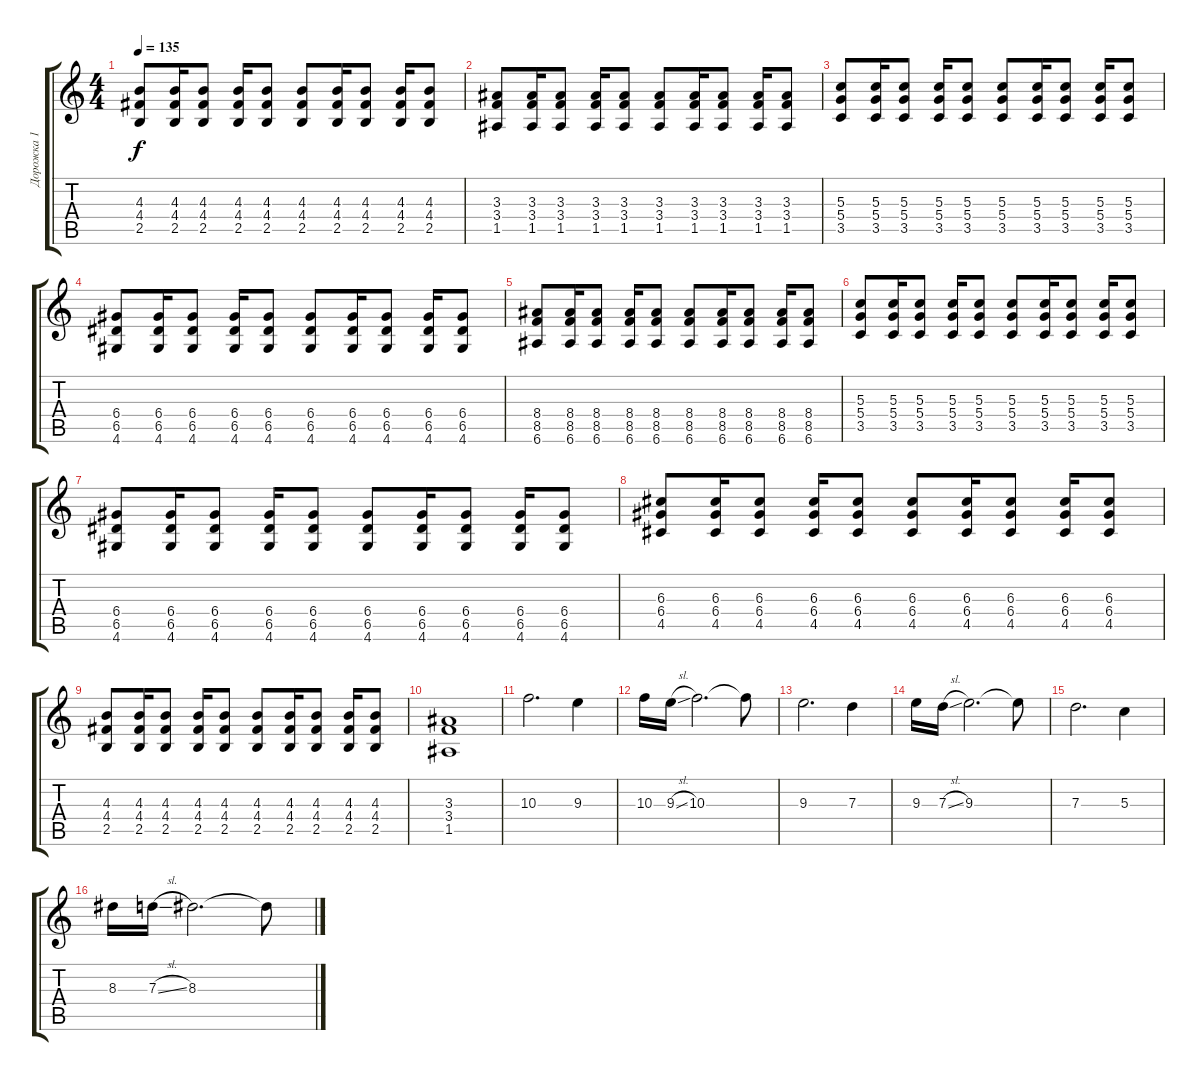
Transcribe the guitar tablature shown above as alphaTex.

\track ("Дорожка 1" "Дорожка 1") {instrument overdrivenguitar}
\staff {score tabs}
\tuning (E4 B3 G3 D3 A2 E2) {hide}
\ts (4 4)
\tempo 135
\clef g2
\ks c
(4.3 4.4 2.5).8{dy f} (4.3 4.4 2.5).16 (4.3 4.4 2.5).8 (4.3 4.4 2.5).16 (4.3 4.4 2.5).8 (4.3 4.4 2.5).8 (4.3 4.4 2.5).16 (4.3 4.4 2.5).8 (4.3 4.4 2.5).16 (4.3 4.4 2.5).8 |
(3.3 3.4 1.5).8 (3.3 3.4 1.5).16 (3.3 3.4 1.5).8 (3.3 3.4 1.5).16 (3.3 3.4 1.5).8 (3.3 3.4 1.5).8 (3.3 3.4 1.5).16 (3.3 3.4 1.5).8 (3.3 3.4 1.5).16 (3.3 3.4 1.5).8 |
(5.3 5.4 3.5).8 (5.3 5.4 3.5).16 (5.3 5.4 3.5).8 (5.3 5.4 3.5).16 (5.3 5.4 3.5).8 (5.3 5.4 3.5).8 (5.3 5.4 3.5).16 (5.3 5.4 3.5).8 (5.3 5.4 3.5).16 (5.3 5.4 3.5).8 |
(6.4 6.5 4.6).8 (6.4 6.5 4.6).16 (6.4 6.5 4.6).8 (6.4 6.5 4.6).16 (6.4 6.5 4.6).8 (6.4 6.5 4.6).8 (6.4 6.5 4.6).16 (6.4 6.5 4.6).8 (6.4 6.5 4.6).16 (6.4 6.5 4.6).8 |
(8.4 8.5 6.6).8 (8.4 8.5 6.6).16 (8.4 8.5 6.6).8 (8.4 8.5 6.6).16 (8.4 8.5 6.6).8 (8.4 8.5 6.6).8 (8.4 8.5 6.6).16 (8.4 8.5 6.6).8 (8.4 8.5 6.6).16 (8.4 8.5 6.6).8 |
(5.3 5.4 3.5).8 (5.3 5.4 3.5).16 (5.3 5.4 3.5).8 (5.3 5.4 3.5).16 (5.3 5.4 3.5).8 (5.3 5.4 3.5).8 (5.3 5.4 3.5).16 (5.3 5.4 3.5).8 (5.3 5.4 3.5).16 (5.3 5.4 3.5).8 |
(6.4 6.5 4.6).8 (6.4 6.5 4.6).16 (6.4 6.5 4.6).8 (6.4 6.5 4.6).16 (6.4 6.5 4.6).8 (6.4 6.5 4.6).8 (6.4 6.5 4.6).16 (6.4 6.5 4.6).8 (6.4 6.5 4.6).16 (6.4 6.5 4.6).8 |
(6.3 6.4 4.5).8 (6.3 6.4 4.5).16 (6.3 6.4 4.5).8 (6.3 6.4 4.5).16 (6.3 6.4 4.5).8 (6.3 6.4 4.5).8 (6.3 6.4 4.5).16 (6.3 6.4 4.5).8 (6.3 6.4 4.5).16 (6.3 6.4 4.5).8 |
(4.3 4.4 2.5).8 (4.3 4.4 2.5).16 (4.3 4.4 2.5).8 (4.3 4.4 2.5).16 (4.3 4.4 2.5).8 (4.3 4.4 2.5).8 (4.3 4.4 2.5).16 (4.3 4.4 2.5).8 (4.3 4.4 2.5).16 (4.3 4.4 2.5).8 |
(3.3 3.4 1.5).1 |
10.3.2{d} 9.3.4 |
10.3.16 9.3{sl}.16 10.3.2{d} 10.3{t}.8 |
9.3.2{d} 7.3.4 |
9.3.16 7.3{sl}.16 9.3.2{d} 9.3{t}.8 |
7.3.2{d} 5.3.4 |
8.3.16 7.3{sl}.16 8.3.2{d} 8.3{t}.8
